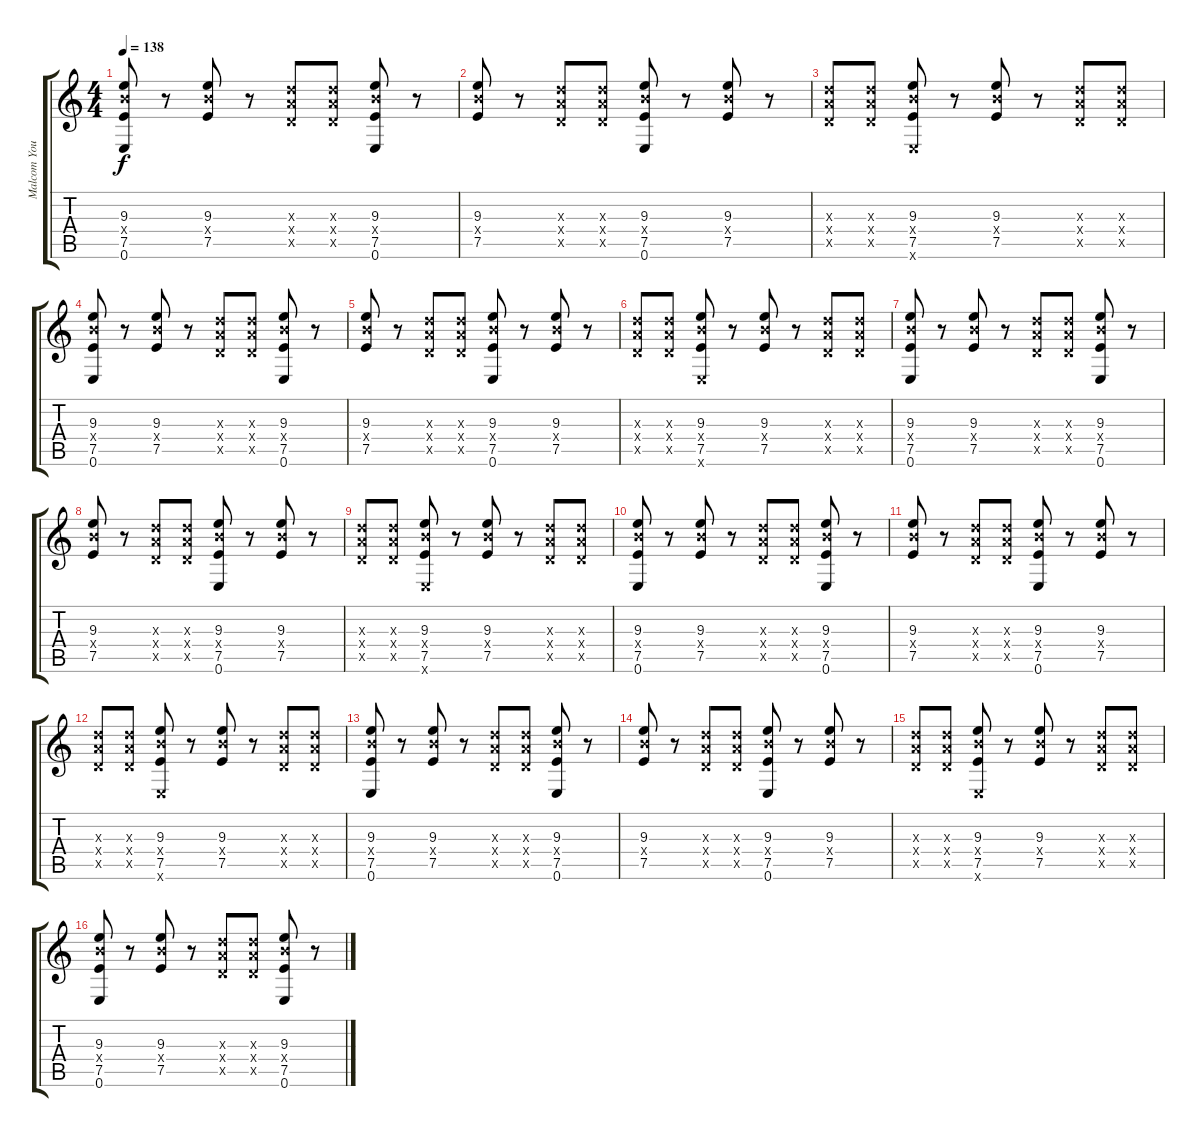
\track ("Malcom Young" "Malcom You") {instrument overdrivenguitar}
\staff {score tabs}
\tuning (E4 B3 G3 D3 A2 E2) {hide}
\ts (4 4)
\tempo 138
\clef g2
\ks c
(9.3 9.4{x} 7.5 0.6).8{dy f volume 8} r.8 (9.3 9.4{x} 7.5).8 r.8 (7.3{x} 7.4{x} 5.5{x}).8 (7.3{x} 7.4{x} 5.5{x}).8 (9.3 9.4{x} 7.5 0.6).8 r.8 |
(9.3 9.4{x} 7.5).8 r.8 (7.3{x} 7.4{x} 5.5{x}).8 (7.3{x} 7.4{x} 5.5{x}).8 (9.3 9.4{x} 7.5 0.6).8 r.8 (9.3 9.4{x} 7.5).8 r.8 |
(7.3{x} 7.4{x} 5.5{x}).8 (7.3{x} 7.4{x} 5.5{x}).8 (9.3 9.4{x} 7.5 0.6{x}).8 r.8 (9.3 9.4{x} 7.5).8 r.8 (7.3{x} 7.4{x} 5.5{x}).8 (7.3{x} 7.4{x} 5.5{x}).8 |
(9.3 9.4{x} 7.5 0.6).8{volume 6} r.8 (9.3 9.4{x} 7.5).8 r.8 (7.3{x} 7.4{x} 5.5{x}).8 (7.3{x} 7.4{x} 5.5{x}).8 (9.3 9.4{x} 7.5 0.6).8 r.8 |
(9.3 9.4{x} 7.5).8 r.8 (7.3{x} 7.4{x} 5.5{x}).8 (7.3{x} 7.4{x} 5.5{x}).8 (9.3 9.4{x} 7.5 0.6).8 r.8 (9.3 9.4{x} 7.5).8 r.8 |
(7.3{x} 7.4{x} 5.5{x}).8 (7.3{x} 7.4{x} 5.5{x}).8 (9.3 9.4{x} 7.5 0.6{x}).8 r.8 (9.3 9.4{x} 7.5).8 r.8 (7.3{x} 7.4{x} 5.5{x}).8 (7.3{x} 7.4{x} 5.5{x}).8 |
(9.3 9.4{x} 7.5 0.6).8 r.8 (9.3 9.4{x} 7.5).8 r.8 (7.3{x} 7.4{x} 5.5{x}).8 (7.3{x} 7.4{x} 5.5{x}).8 (9.3 9.4{x} 7.5 0.6).8 r.8 |
(9.3 9.4{x} 7.5).8 r.8 (7.3{x} 7.4{x} 5.5{x}).8 (7.3{x} 7.4{x} 5.5{x}).8 (9.3 9.4{x} 7.5 0.6).8 r.8 (9.3 9.4{x} 7.5).8 r.8 |
(7.3{x} 7.4{x} 5.5{x}).8 (7.3{x} 7.4{x} 5.5{x}).8 (9.3 9.4{x} 7.5 0.6{x}).8 r.8 (9.3 9.4{x} 7.5).8 r.8 (7.3{x} 7.4{x} 5.5{x}).8 (7.3{x} 7.4{x} 5.5{x}).8 |
(9.3 9.4{x} 7.5 0.6).8 r.8 (9.3 9.4{x} 7.5).8 r.8 (7.3{x} 7.4{x} 5.5{x}).8 (7.3{x} 7.4{x} 5.5{x}).8 (9.3 9.4{x} 7.5 0.6).8 r.8 |
(9.3 9.4{x} 7.5).8 r.8 (7.3{x} 7.4{x} 5.5{x}).8 (7.3{x} 7.4{x} 5.5{x}).8 (9.3 9.4{x} 7.5 0.6).8 r.8 (9.3 9.4{x} 7.5).8 r.8 |
(7.3{x} 7.4{x} 5.5{x}).8 (7.3{x} 7.4{x} 5.5{x}).8 (9.3 9.4{x} 7.5 0.6{x}).8 r.8 (9.3 9.4{x} 7.5).8 r.8 (7.3{x} 7.4{x} 5.5{x}).8 (7.3{x} 7.4{x} 5.5{x}).8 |
(9.3 9.4{x} 7.5 0.6).8 r.8 (9.3 9.4{x} 7.5).8 r.8 (7.3{x} 7.4{x} 5.5{x}).8 (7.3{x} 7.4{x} 5.5{x}).8 (9.3 9.4{x} 7.5 0.6).8 r.8 |
(9.3 9.4{x} 7.5).8 r.8 (7.3{x} 7.4{x} 5.5{x}).8 (7.3{x} 7.4{x} 5.5{x}).8 (9.3 9.4{x} 7.5 0.6).8 r.8 (9.3 9.4{x} 7.5).8 r.8 |
(7.3{x} 7.4{x} 5.5{x}).8 (7.3{x} 7.4{x} 5.5{x}).8 (9.3 9.4{x} 7.5 0.6{x}).8 r.8 (9.3 9.4{x} 7.5).8 r.8 (7.3{x} 7.4{x} 5.5{x}).8 (7.3{x} 7.4{x} 5.5{x}).8 |
(9.3 9.4{x} 7.5 0.6).8 r.8 (9.3 9.4{x} 7.5).8 r.8 (7.3{x} 7.4{x} 5.5{x}).8 (7.3{x} 7.4{x} 5.5{x}).8 (9.3 9.4{x} 7.5 0.6).8 r.8
